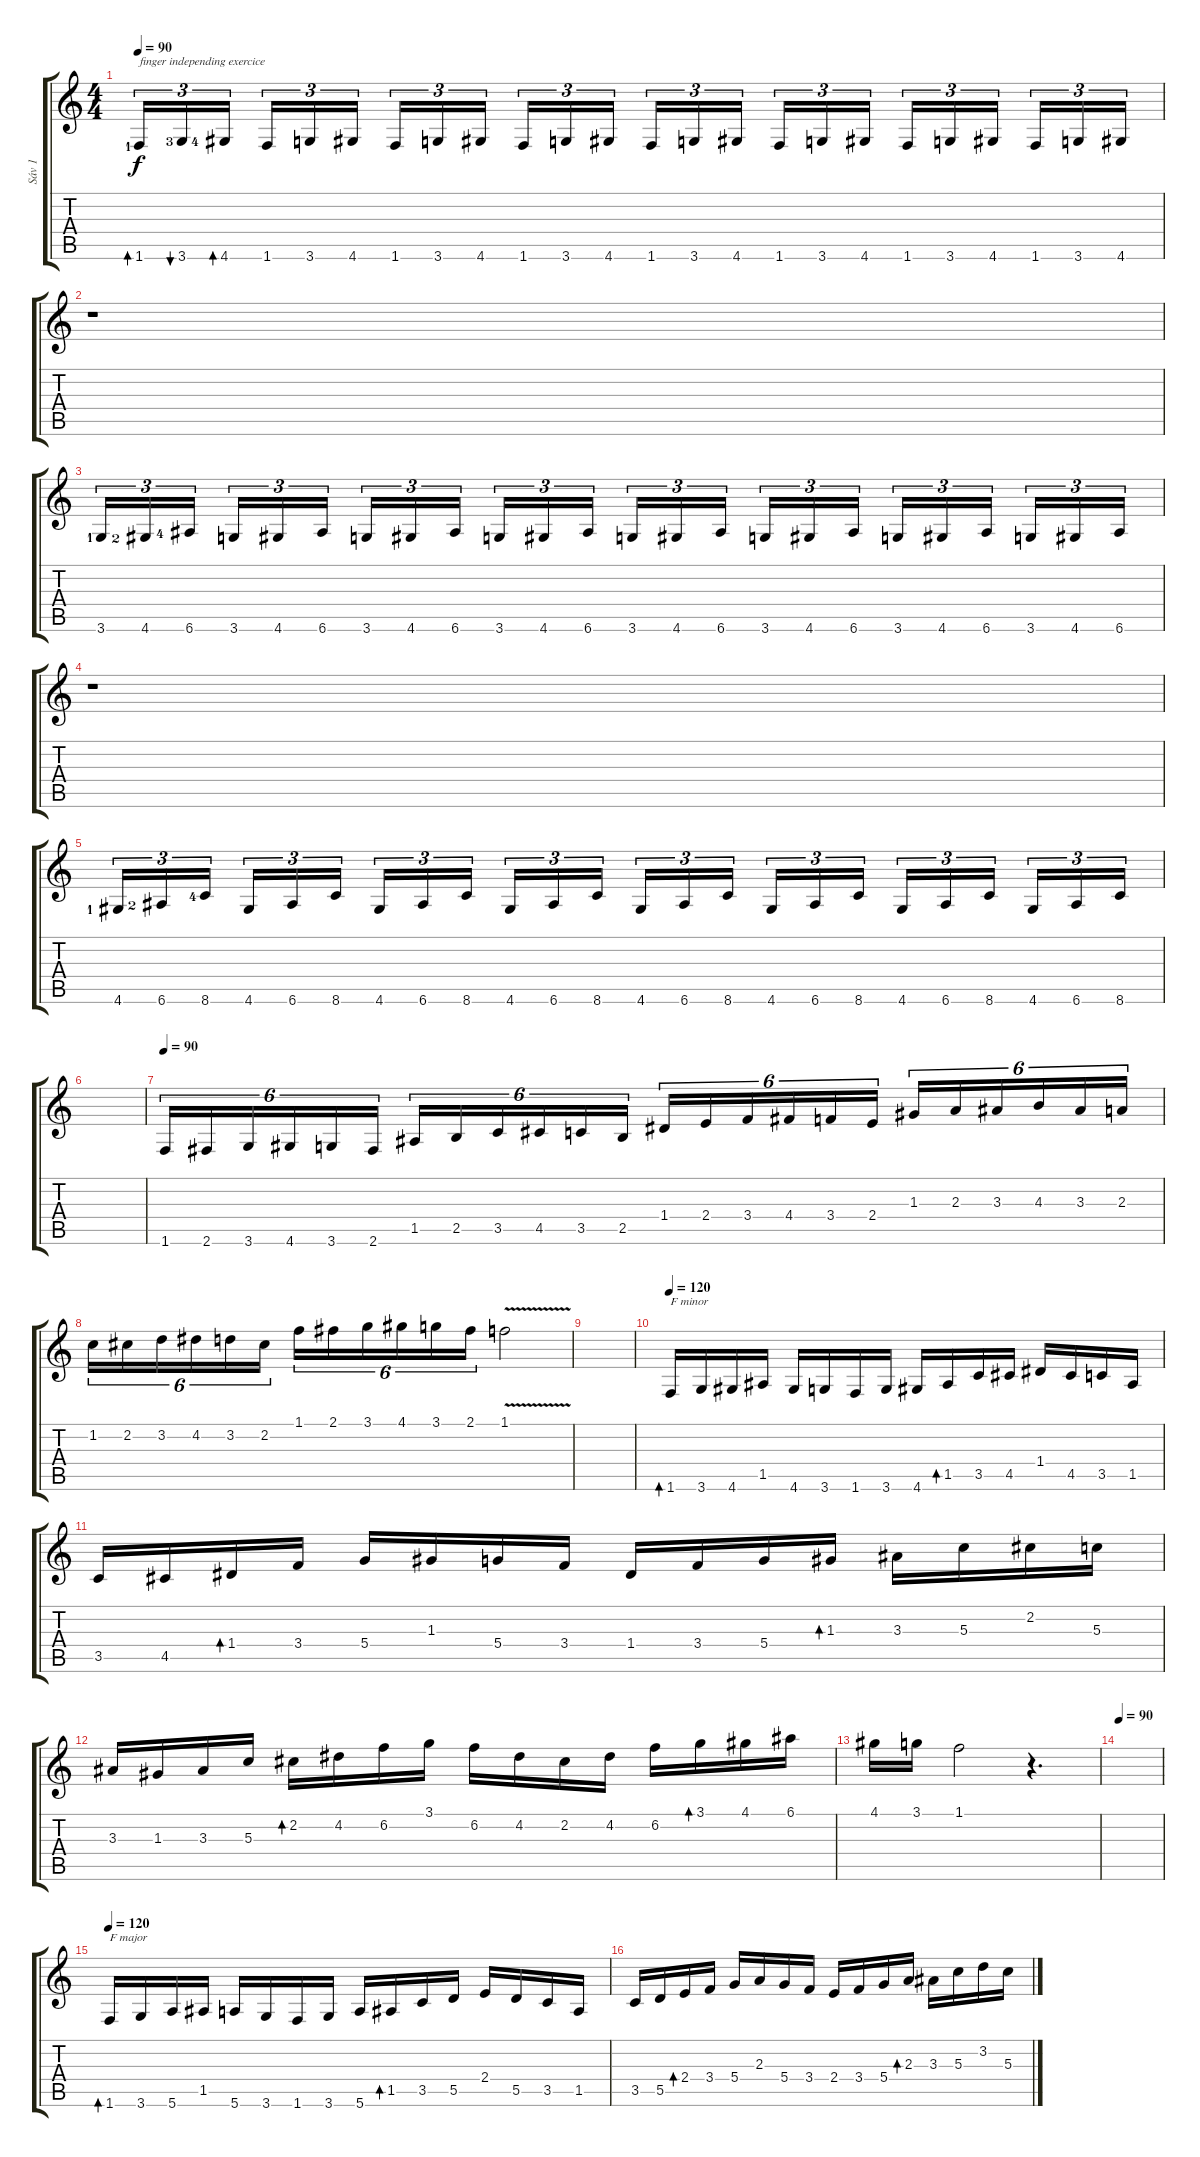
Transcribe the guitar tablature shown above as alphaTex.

\track ("Sáv 1" "Sáv 1") {instrument overdrivenguitar}
\staff {score tabs}
\tuning (E4 B3 G3 D3 A2 E2) {hide}
\ts (4 4)
\tempo 90
\tempo 60
\tempo 90
\clef g2
\ks c
1.6{lf 2}.16{tu (3 2) bd 60 txt "finger independing exercice" dy f instrument overdrivenguitar} 3.6{lf 4}.16{tu (3 2) bu 60} 4.6{lf 5}.16{tu (3 2) bd 60} 1.6.16{tu (3 2)} 3.6.16{tu (3 2)} 4.6.16{tu (3 2)} 1.6.16{tu (3 2)} 3.6.16{tu (3 2)} 4.6.16{tu (3 2)} 1.6.16{tu (3 2)} 3.6.16{tu (3 2)} 4.6.16{tu (3 2)} 1.6.16{tu (3 2)} 3.6.16{tu (3 2)} 4.6.16{tu (3 2)} 1.6.16{tu (3 2)} 3.6.16{tu (3 2)} 4.6.16{tu (3 2)} 1.6.16{tu (3 2)} 3.6.16{tu (3 2)} 4.6.16{tu (3 2)} 1.6.16{tu (3 2)} 3.6.16{tu (3 2)} 4.6.16{tu (3 2)} |
r.1 |
3.6{lf 2}.16{tu (3 2)} 4.6{lf 3}.16{tu (3 2)} 6.6{lf 5}.16{tu (3 2)} 3.6.16{tu (3 2)} 4.6.16{tu (3 2)} 6.6.16{tu (3 2)} 3.6.16{tu (3 2)} 4.6.16{tu (3 2)} 6.6.16{tu (3 2)} 3.6.16{tu (3 2)} 4.6.16{tu (3 2)} 6.6.16{tu (3 2)} 3.6.16{tu (3 2)} 4.6.16{tu (3 2)} 6.6.16{tu (3 2)} 3.6.16{tu (3 2)} 4.6.16{tu (3 2)} 6.6.16{tu (3 2)} 3.6.16{tu (3 2)} 4.6.16{tu (3 2)} 6.6.16{tu (3 2)} 3.6.16{tu (3 2)} 4.6.16{tu (3 2)} 6.6.16{tu (3 2)} |
r.1 |
4.6{lf 2}.16{tu (3 2)} 6.6{lf 3}.16{tu (3 2)} 8.6{lf 5}.16{tu (3 2)} 4.6.16{tu (3 2)} 6.6.16{tu (3 2)} 8.6.16{tu (3 2)} 4.6.16{tu (3 2)} 6.6.16{tu (3 2)} 8.6.16{tu (3 2)} 4.6.16{tu (3 2)} 6.6.16{tu (3 2)} 8.6.16{tu (3 2)} 4.6.16{tu (3 2)} 6.6.16{tu (3 2)} 8.6.16{tu (3 2)} 4.6.16{tu (3 2)} 6.6.16{tu (3 2)} 8.6.16{tu (3 2)} 4.6.16{tu (3 2)} 6.6.16{tu (3 2)} 8.6.16{tu (3 2)} 4.6.16{tu (3 2)} 6.6.16{tu (3 2)} 8.6.16{tu (3 2)} |
|
\tempo 90
1.6.16{tu (6 4)} 2.6.16{tu (6 4)} 3.6.16{tu (6 4)} 4.6.16{tu (6 4)} 3.6.16{tu (6 4)} 2.6.16{tu (6 4)} 1.5.16{tu (6 4)} 2.5.16{tu (6 4)} 3.5.16{tu (6 4)} 4.5.16{tu (6 4)} 3.5.16{tu (6 4)} 2.5.16{tu (6 4)} 1.4.16{tu (6 4)} 2.4.16{tu (6 4)} 3.4.16{tu (6 4)} 4.4.16{tu (6 4)} 3.4.16{tu (6 4)} 2.4.16{tu (6 4)} 1.3.16{tu (6 4)} 2.3.16{tu (6 4)} 3.3.16{tu (6 4)} 4.3.16{tu (6 4)} 3.3.16{tu (6 4)} 2.3.16{tu (6 4)} |
1.2.16{tu (6 4)} 2.2.16{tu (6 4)} 3.2.16{tu (6 4)} 4.2.16{tu (6 4)} 3.2.16{tu (6 4)} 2.2.16{tu (6 4)} 1.1.16{tu (6 4)} 2.1.16{tu (6 4)} 3.1.16{tu (6 4)} 4.1.16{tu (6 4)} 3.1.16{tu (6 4)} 2.1.16{tu (6 4)} 1.1{v}.2 |
|
\tempo 120
1.6.16{bd 60 txt "F minor"} 3.6.16 4.6.16 1.5.16 4.6.16 3.6.16 1.6.16 3.6.16 4.6.16 1.5.16{bd 60} 3.5.16 4.5.16 1.4.16 4.5.16 3.5.16 1.5.16 |
3.5.16 4.5.16 1.4.16{bd 60} 3.4.16 5.4.16 1.3.16 5.4.16 3.4.16 1.4.16 3.4.16 5.4.16 1.3.16{bd 60} 3.3.16 5.3.16 2.2.16 5.3.16 |
3.3.16 1.3.16 3.3.16 5.3.16 2.2.16{bd 60} 4.2.16 6.2.16 3.1.16 6.2.16 4.2.16 2.2.16 4.2.16 6.2.16 3.1.16{bd 60} 4.1.16 6.1.16 |
4.1.16 3.1.16 1.1.2 r.4{d} |
\tempo 90
|
\tempo 120
1.6.16{bd 60 txt "F major"} 3.6.16 5.6.16 1.5.16 5.6.16 3.6.16 1.6.16 3.6.16 5.6.16 1.5.16{bd 60} 3.5.16 5.5.16 2.4.16 5.5.16 3.5.16 1.5.16 |
3.5.16 5.5.16 2.4.16{bd 60} 3.4.16 5.4.16 2.3.16 5.4.16 3.4.16 2.4.16 3.4.16 5.4.16 2.3.16{bd 60} 3.3.16 5.3.16 3.2.16 5.3.16
